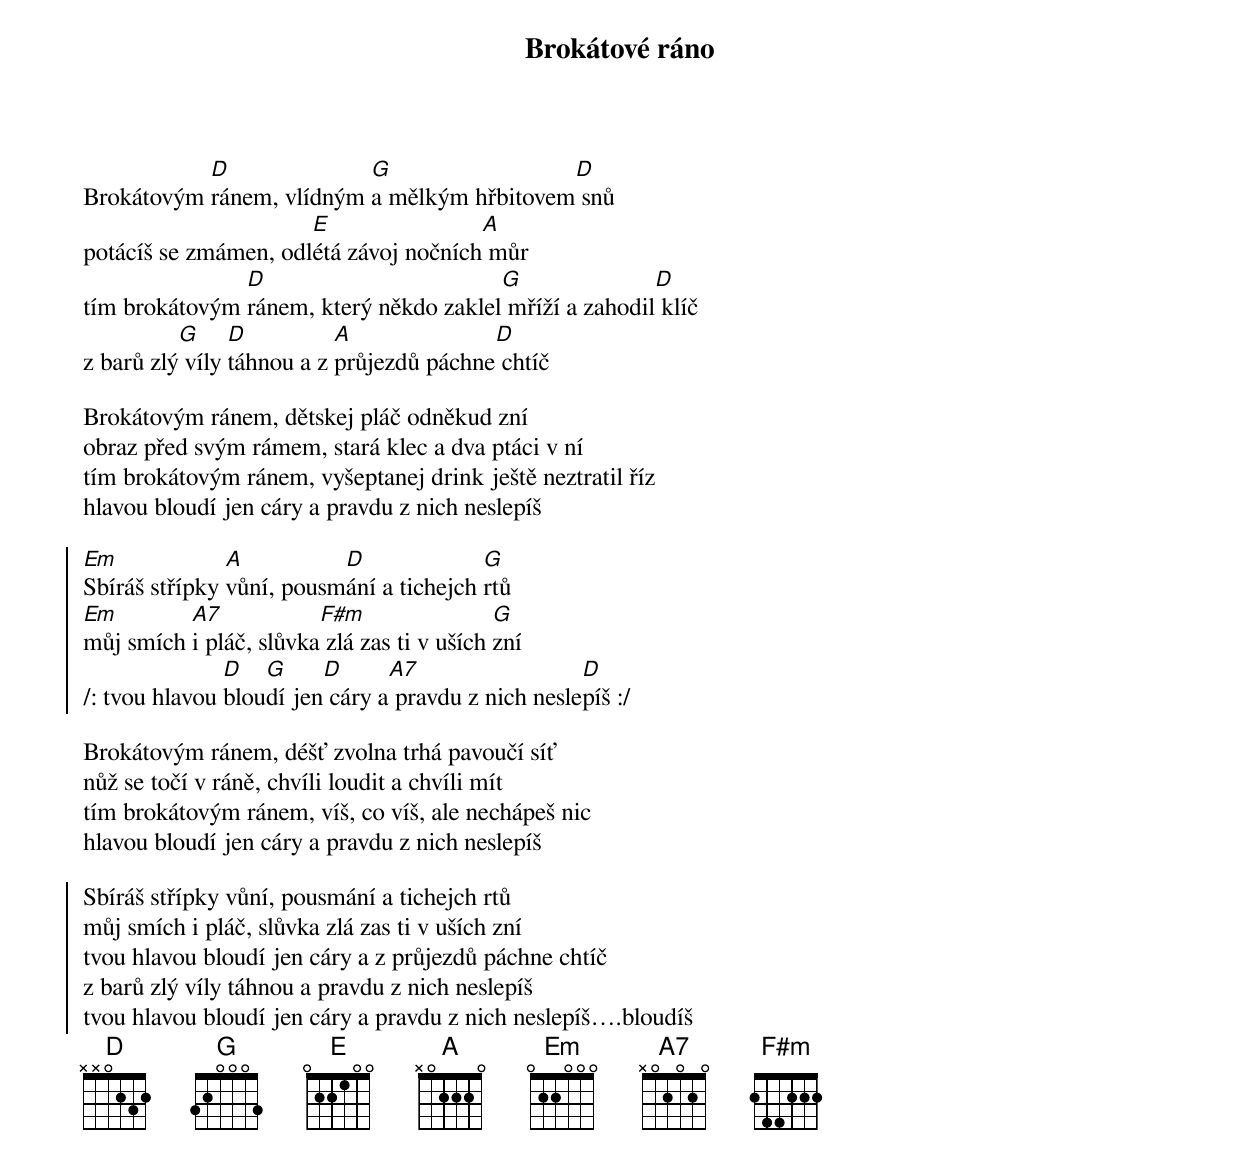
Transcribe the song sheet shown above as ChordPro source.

{title: Brokátové ráno}
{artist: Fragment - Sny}

Brokátovým [D]ránem, vlídným [G]a mělkým hřbitovem[D] snů
potácíš se zmámen, odl[E]étá závoj nočních[A] můr
tím brokátovým [D]ránem, který někdo zaklel[G] mříží a zahodil[D] klíč
z barů zlý[G] víly [D]táhnou a z [A]průjezdů páchne[D] chtíč

Brokátovým ránem, dětskej pláč odněkud zní
obraz před svým rámem, stará klec a dva ptáci v ní
tím brokátovým ránem, vyšeptanej drink ještě neztratil říz
hlavou bloudí jen cáry a pravdu z nich neslepíš

{soc}
[Em]Sbíráš střípky [A]vůní, pousm[D]ání a tichejch [G]rtů
[Em]můj smích [A7]i pláč, slůvka[F#m] zlá zas ti v uších [G]zní
/: tvou hlavou [D]blou[G]dí jen[D] cáry a[A7] pravdu z nich nesle[D]píš :/
{eoc}

Brokátovým ránem, déšť zvolna trhá pavoučí síť
nůž se točí v ráně, chvíli loudit a chvíli mít
tím brokátovým ránem, víš, co víš, ale nechápeš nic
hlavou bloudí jen cáry a pravdu z nich neslepíš

{soc}
Sbíráš střípky vůní, pousmání a tichejch rtů
můj smích i pláč, slůvka zlá zas ti v uších zní
tvou hlavou bloudí jen cáry a z průjezdů páchne chtíč
z barů zlý víly táhnou a pravdu z nich neslepíš
tvou hlavou bloudí jen cáry a pravdu z nich neslepíš….bloudíš
{eoc}
